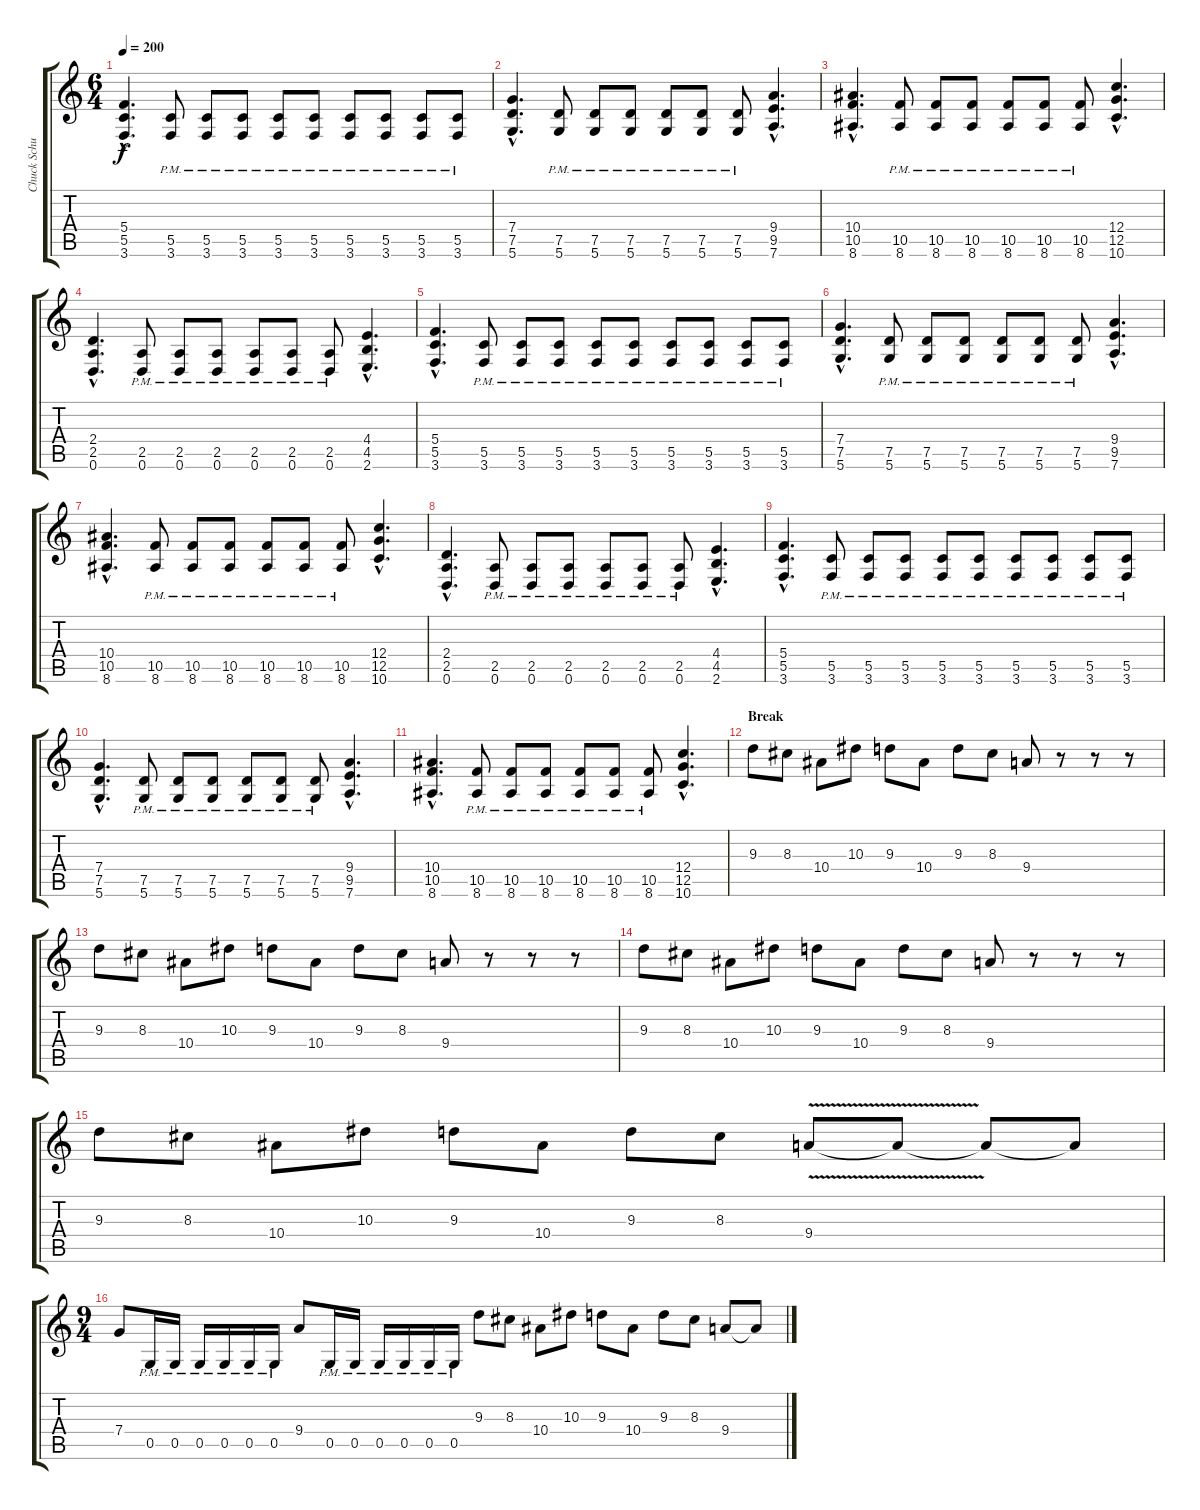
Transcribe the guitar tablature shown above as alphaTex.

\track ("Chuck Schuldiner" "Chuck Schu") {instrument distortionguitar}
\staff {score tabs}
\tuning (D4 A3 F3 C3 G2 D2) {hide}
\ts (6 4)
\tempo 200
\clef g2
\ks c
(5.4{hac} 5.5{hac} 3.6{hac}).4{d dy f} (5.5{pm} 3.6{pm}).8 (5.5{pm} 3.6{pm}).8 (5.5{pm} 3.6{pm}).8 (5.5{pm} 3.6{pm}).8 (5.5{pm} 3.6{pm}).8 (5.5{pm} 3.6{pm}).8 (5.5{pm} 3.6{pm}).8 (5.5{pm} 3.6{pm}).8 (5.5{pm} 3.6{pm}).8 |
(7.4{hac} 7.5{hac} 5.6{hac}).4{d} (7.5{pm} 5.6{pm}).8 (7.5{pm} 5.6{pm}).8 (7.5{pm} 5.6{pm}).8 (7.5{pm} 5.6{pm}).8 (7.5{pm} 5.6{pm}).8 (7.5{pm} 5.6{pm}).8 (9.4{hac} 9.5{hac} 7.6{hac}).4{d} |
(10.4{hac} 10.5{hac} 8.6{hac}).4{d} (10.5{pm} 8.6{pm}).8 (10.5{pm} 8.6{pm}).8 (10.5{pm} 8.6{pm}).8 (10.5{pm} 8.6{pm}).8 (10.5{pm} 8.6{pm}).8 (10.5{pm} 8.6{pm}).8 (12.4{hac} 12.5{hac} 10.6{hac}).4{d} |
(2.4{hac} 2.5{hac} 0.6{hac}).4{d} (2.5{pm} 0.6{pm}).8 (2.5{pm} 0.6{pm}).8 (2.5{pm} 0.6{pm}).8 (2.5{pm} 0.6{pm}).8 (2.5{pm} 0.6{pm}).8 (2.5{pm} 0.6{pm}).8 (4.4{hac} 4.5{hac} 2.6{hac}).4{d} |
(5.4{hac} 5.5{hac} 3.6{hac}).4{d} (5.5{pm} 3.6{pm}).8 (5.5{pm} 3.6{pm}).8 (5.5{pm} 3.6{pm}).8 (5.5{pm} 3.6{pm}).8 (5.5{pm} 3.6{pm}).8 (5.5{pm} 3.6{pm}).8 (5.5{pm} 3.6{pm}).8 (5.5{pm} 3.6{pm}).8 (5.5{pm} 3.6{pm}).8 |
(7.4{hac} 7.5{hac} 5.6{hac}).4{d} (7.5{pm} 5.6{pm}).8 (7.5{pm} 5.6{pm}).8 (7.5{pm} 5.6{pm}).8 (7.5{pm} 5.6{pm}).8 (7.5{pm} 5.6{pm}).8 (7.5{pm} 5.6{pm}).8 (9.4{hac} 9.5{hac} 7.6{hac}).4{d} |
(10.4{hac} 10.5{hac} 8.6{hac}).4{d} (10.5{pm} 8.6{pm}).8 (10.5{pm} 8.6{pm}).8 (10.5{pm} 8.6{pm}).8 (10.5{pm} 8.6{pm}).8 (10.5{pm} 8.6{pm}).8 (10.5{pm} 8.6{pm}).8 (12.4{hac} 12.5{hac} 10.6{hac}).4{d} |
(2.4{hac} 2.5{hac} 0.6{hac}).4{d} (2.5{pm} 0.6{pm}).8 (2.5{pm} 0.6{pm}).8 (2.5{pm} 0.6{pm}).8 (2.5{pm} 0.6{pm}).8 (2.5{pm} 0.6{pm}).8 (2.5{pm} 0.6{pm}).8 (4.4{hac} 4.5{hac} 2.6{hac}).4{d} |
(5.4{hac} 5.5{hac} 3.6{hac}).4{d} (5.5{pm} 3.6{pm}).8 (5.5{pm} 3.6{pm}).8 (5.5{pm} 3.6{pm}).8 (5.5{pm} 3.6{pm}).8 (5.5{pm} 3.6{pm}).8 (5.5{pm} 3.6{pm}).8 (5.5{pm} 3.6{pm}).8 (5.5{pm} 3.6{pm}).8 (5.5{pm} 3.6{pm}).8 |
(7.4{hac} 7.5{hac} 5.6{hac}).4{d} (7.5{pm} 5.6{pm}).8 (7.5{pm} 5.6{pm}).8 (7.5{pm} 5.6{pm}).8 (7.5{pm} 5.6{pm}).8 (7.5{pm} 5.6{pm}).8 (7.5{pm} 5.6{pm}).8 (9.4{hac} 9.5{hac} 7.6{hac}).4{d} |
(10.4{hac} 10.5{hac} 8.6{hac}).4{d} (10.5{pm} 8.6{pm}).8 (10.5{pm} 8.6{pm}).8 (10.5{pm} 8.6{pm}).8 (10.5{pm} 8.6{pm}).8 (10.5{pm} 8.6{pm}).8 (10.5{pm} 8.6{pm}).8 (12.4{hac} 12.5{hac} 10.6{hac}).4{d} |
\section ("" "Break")
9.3.8 8.3.8 10.4.8 10.3.8 9.3.8 10.4.8 9.3.8 8.3.8 9.4.8 r.8 r.8 r.8 |
9.3.8 8.3.8 10.4.8 10.3.8 9.3.8 10.4.8 9.3.8 8.3.8 9.4.8 r.8 r.8 r.8 |
9.3.8 8.3.8 10.4.8 10.3.8 9.3.8 10.4.8 9.3.8 8.3.8 9.4.8 r.8 r.8 r.8 |
9.3.8 8.3.8 10.4.8 10.3.8 9.3.8 10.4.8 9.3.8 8.3.8 9.4{v}.8 9.4{t}.8 9.4{t}.8 9.4{t}.8 |
\ts (9 4)
7.4.8 0.5{pm}.16 0.5{pm}.16 0.5{pm}.16 0.5{pm}.16 0.5{pm}.16 0.5{pm}.16 9.4.8 0.5{pm}.16 0.5{pm}.16 0.5{pm}.16 0.5{pm}.16 0.5{pm}.16 0.5{pm}.16 9.3.8 8.3.8 10.4.8 10.3.8 9.3.8 10.4.8 9.3.8 8.3.8 9.4.8 9.4{t}.8
